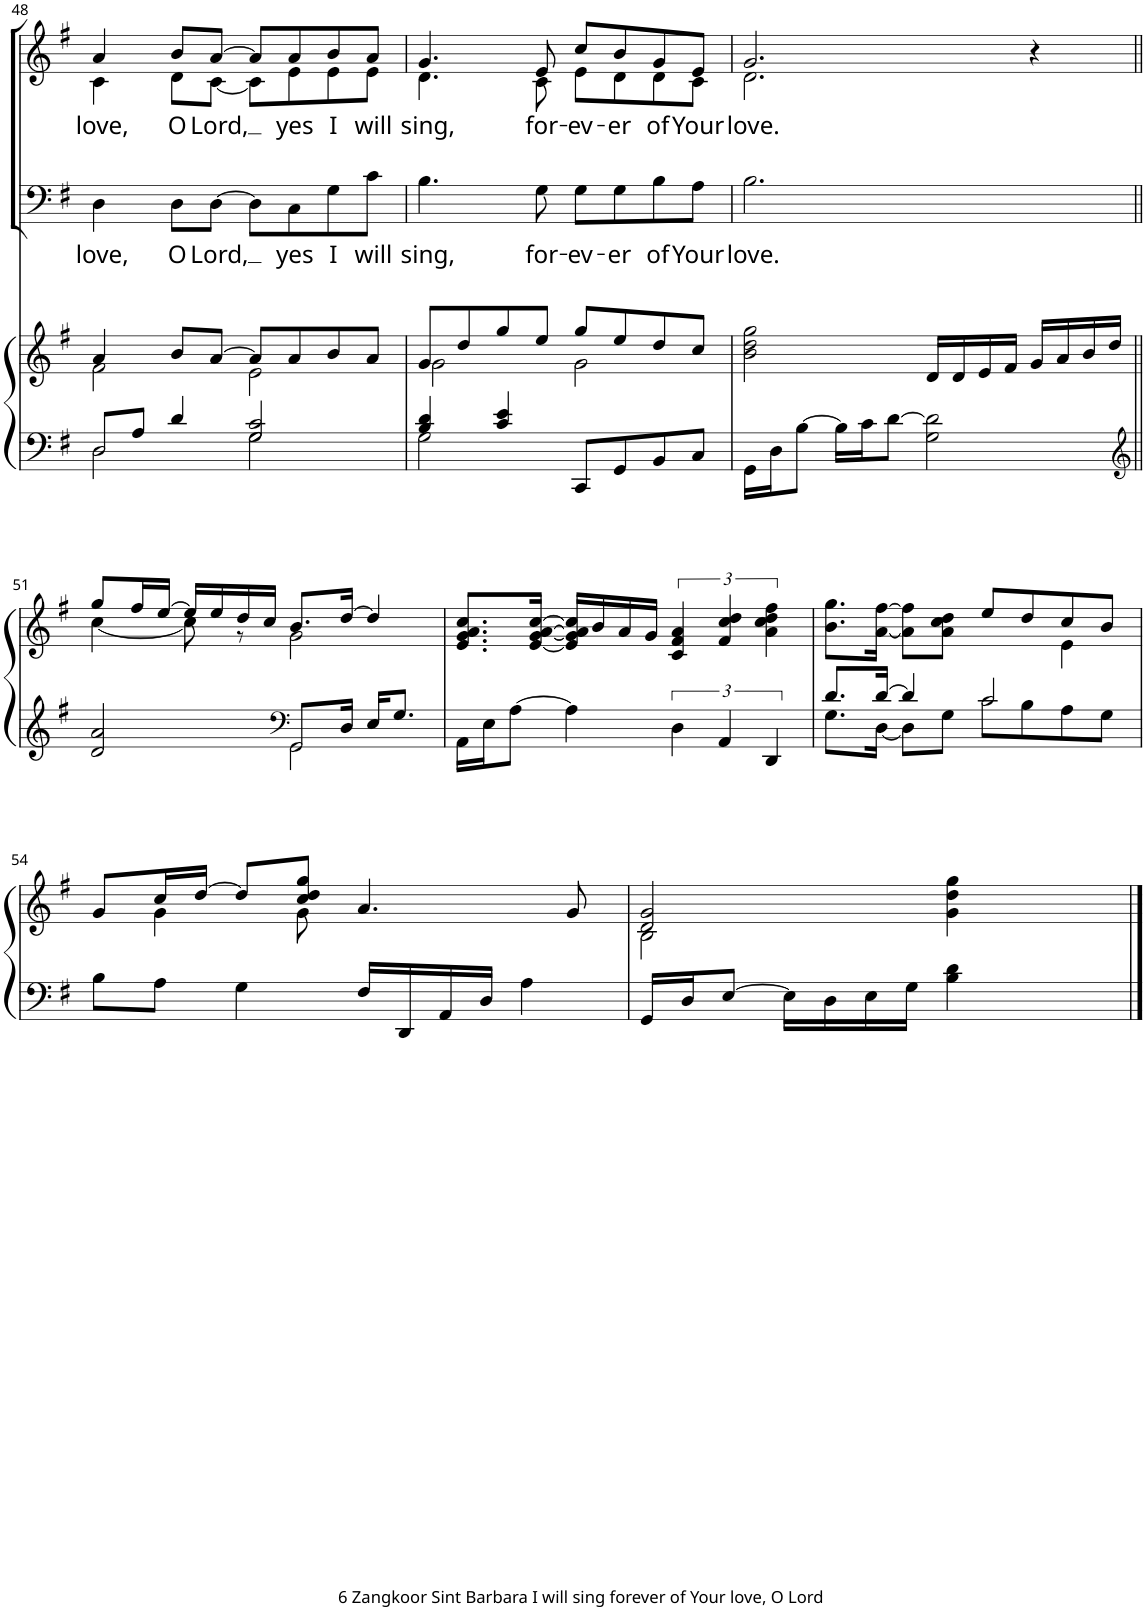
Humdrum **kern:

**kern	**kern	**kern	**text	**kern	**text
*part3	*part3	*part2	*part2	*part1	*part1
*staff4	*staff3	*staff2	*staff2	*staff1	*staff1
*I"Piano	*	*I"Bass	*	*I"Soprano	*
*I'Pno	*	*I'B	*	*I'S	*
!!LO:PB:g=z
*clefF4	*clefG2	*clefF4	*	*clefG2	*
*k[f#]	*k[f#]	*k[f#]	*	*k[f#]	*
*M4/4	*M4/4	*M4/4	*	*M4/4	*
=48	=48	=48	=48	=48	=48
*^	*^	*	*	*	*
!	!	!	!	!	!LO:LY:b	!	!LO:LY:b
*	*	*	*	*	*	*^	*
8D/L	2D\	4a/	2f#\	4D\	love,	4a/	4c\	love,
8A/J	.	.	.	.	.	.	.	.
!	!	!	!	!	!LO:LY:b	!	!	!LO:LY:b
4d/	.	8b/L	.	8D\L	O	8b/L	8d\L	O
!	!	!	!	!	!LO:LY:b	!	!	!LO:LY:b
.	.	[8a/J	.	[8D\J	Lord,	[8a/J	[8c\J	Lord,
2G/ 2c/	2G\	8a/L]	2e\	8D\L]	.	8a/L]	8c\L]	.
!	!	!	!	!	!LO:LY:b	!	!	!LO:LY:b
.	.	8a/	.	8C\	yes	8a/	8e\	yes
!	!	!	!	!	!LO:LY:b	!	!	!LO:LY:b
.	.	8b/	.	8G\	I	8b/	8e\	I
!	!	!	!	!	!LO:LY:b	!	!	!LO:LY:b
.	.	8a/J	.	8c\J	will	8a/J	8e\J	will
=49	=49	=49	=49	=49	=49	=49	=49	=49
!	!	!	!	!	!LO:LY:b	!	!	!LO:LY:b
4B/ 4d/	2G\	8g/L	2g\	4.B\	sing,	4.g/	4.d\	sing,
.	.	8dd/	.	.	.	.	.	.
4c/ 4e/	.	8gg/	.	.	.	.	.	.
!	!	!	!	!	!LO:LY:b	!	!	!LO:LY:b
.	.	8ee/J	.	8G\	for-	8e/	8c\	for-
!	!	!	!	!	!LO:LY:b	!	!	!LO:LY:b
8CC/L	2ryy	8gg/L	2g\	8G\L	-ev-	8cc/L	8e\L	-ev-
!	!	!	!	!	!LO:LY:b	!	!	!LO:LY:b
8GG/	.	8ee/	.	8G\	-er	8b/	8d\	-er
!	!	!	!	!	!LO:LY:b	!	!	!LO:LY:b
8BB/	.	8dd/	.	8B\	of	8g/	8d\	of
!	!	!	!	!	!LO:LY:b	!	!	!LO:LY:b
8C/J	.	8cc/J	.	8A\J	Your	8e/J	8c\J	Your
*v	*v	*	*	*	*	*	*	*
*	*v	*v	*	*	*	*	*
=50	=50	=50	=50	=50	=50	=50
!	!	!	!LO:LY:b	!	!	!LO:LY:b
16GG\LL	2b\ 2dd\ 2gg\	2.B\	love.	2.g/	2.d\	love.
16D\J	.	.	.	.	.	.
[8B\J	.	.	.	.	.	.
16B\LL]	.	.	.	.	.	.
16c\J	.	.	.	.	.	.
[8d\J	.	.	.	.	.	.
2G\ 2d\]	16d/LL	.	.	.	.	.
.	16d/	.	.	.	.	.
.	16e/	.	.	.	.	.
.	16f#/JJ	.	.	.	.	.
.	16g/LL	4ryy	.	4r	4ryy	.
.	16a/	.	.	.	.	.
.	16b/	.	.	.	.	.
.	16dd/JJ	.	.	.	.	.
*	*	*	*	*v	*v	*
!!LO:LB:g=z
=51||	=51||	=51||	=51||	=51||	=51||
*clefG2	*	*	*	*	*
*^	*^	*	*	*	*
2d/ 2a/	2ryy	8gg/L	[4cc\	1ryy	.	1r	.
.	.	16ff#/L	.	.	.	.	.
.	.	[16ee/JJ	.	.	.	.	.
.	.	16ee/LL]	8cc\]	.	.	.	.
.	.	16ee/	.	.	.	.	.
.	.	16dd/	8r	.	.	.	.
.	.	16cc/JJ	.	.	.	.	.
*clefF4	*	*	*	*	*	*	*
8.GG/L	2GG\	8.b/L	2g\	.	.	.	.
16D/Jk	.	[16dd/Jk	.	.	.	.	.
16E/KL	.	4dd/]	.	.	.	.	.
8.G/J	.	.	.	.	.	.	.
*v	*v	*	*	*	*	*	*
*	*v	*v	*	*	*	*
=52	=52	=52	=52	=52	=52
16AA\LL	8.e/ 8.g/ 8.a/ 8.cc/L	1ryy	.	1ryy	.
16E\J	.	.	.	.	.
[8A\J	.	.	.	.	.
.	[16e/ [16g/ [16a/ [16cc/Jk	.	.	.	.
4A\]	16e/] 16g/] 16a/] 16cc/]LL	.	.	.	.
.	16b/	.	.	.	.
.	16a/	.	.	.	.
.	16g/JJ	.	.	.	.
6D\	6c/ 6f#/ 6a/	.	.	.	.
6AA/	6f#/ 6cc/ 6dd/	.	.	.	.
6DD/	6a\ 6cc\ 6dd\ 6ff#\	.	.	.	.
=53	=53	=53	=53	=53	=53
*^	*^	*	*	*	*
8.d/L	8.G\L	8.b\ 8.gg\L	2.ryy	1ryy	.	1ryy	.
[16d/Jk	[16D\Jk	[16a\ [16ff#\Jk	.	.	.	.	.
4d/]	8D\L]	8a\] 8ff#\]L	.	.	.	.	.
.	8G\J	8a\ 8cc\ 8dd\J	.	.	.	.	.
2c/	8c\L	8ee/L	.	.	.	.	.
.	8B\	8dd/	.	.	.	.	.
.	8A\	8cc/	4e\	.	.	.	.
.	8G\J	8b/J	.	.	.	.	.
*v	*v	*	*	*	*	*	*
!!LO:LB:g=z
=54	=54	=54	=54	=54	=54	=54
8B\L	8g/L	8ryy	1ryy	.	1ryy	.
8A\J	16cc/L	4g\	.	.	.	.
.	[16dd/JJ	.	.	.	.	.
4G\	8dd/L]	.	.	.	.	.
.	8cc/ 8dd/ 8gg/J	8g\	.	.	.	.
16F#/LL	4.a/	2ryy	.	.	.	.
16DD/	.	.	.	.	.	.
16AA/	.	.	.	.	.	.
16D/JJ	.	.	.	.	.	.
4A\	.	.	.	.	.	.
.	8g/	.	.	.	.	.
=55	=55	=55	=55	=55	=55	=55
16GG/LL	2d/ 2g/	2B\	1ryy	.	1ryy	.
16D/J	.	.	.	.	.	.
[8E/J	.	.	.	.	.	.
16E\LL]	.	.	.	.	.	.
16D\	.	.	.	.	.	.
16E\	.	.	.	.	.	.
16G\JJ	.	.	.	.	.	.
4B\ 4d\	4g\ 4dd\ 4gg\	2ryy	.	.	.	.
4ryy	4ryy	.	.	.	.	.
*	*v	*v	*	*	*	*
==	==	==	==	==	==
*-	*-	*-	*-	*-	*-
